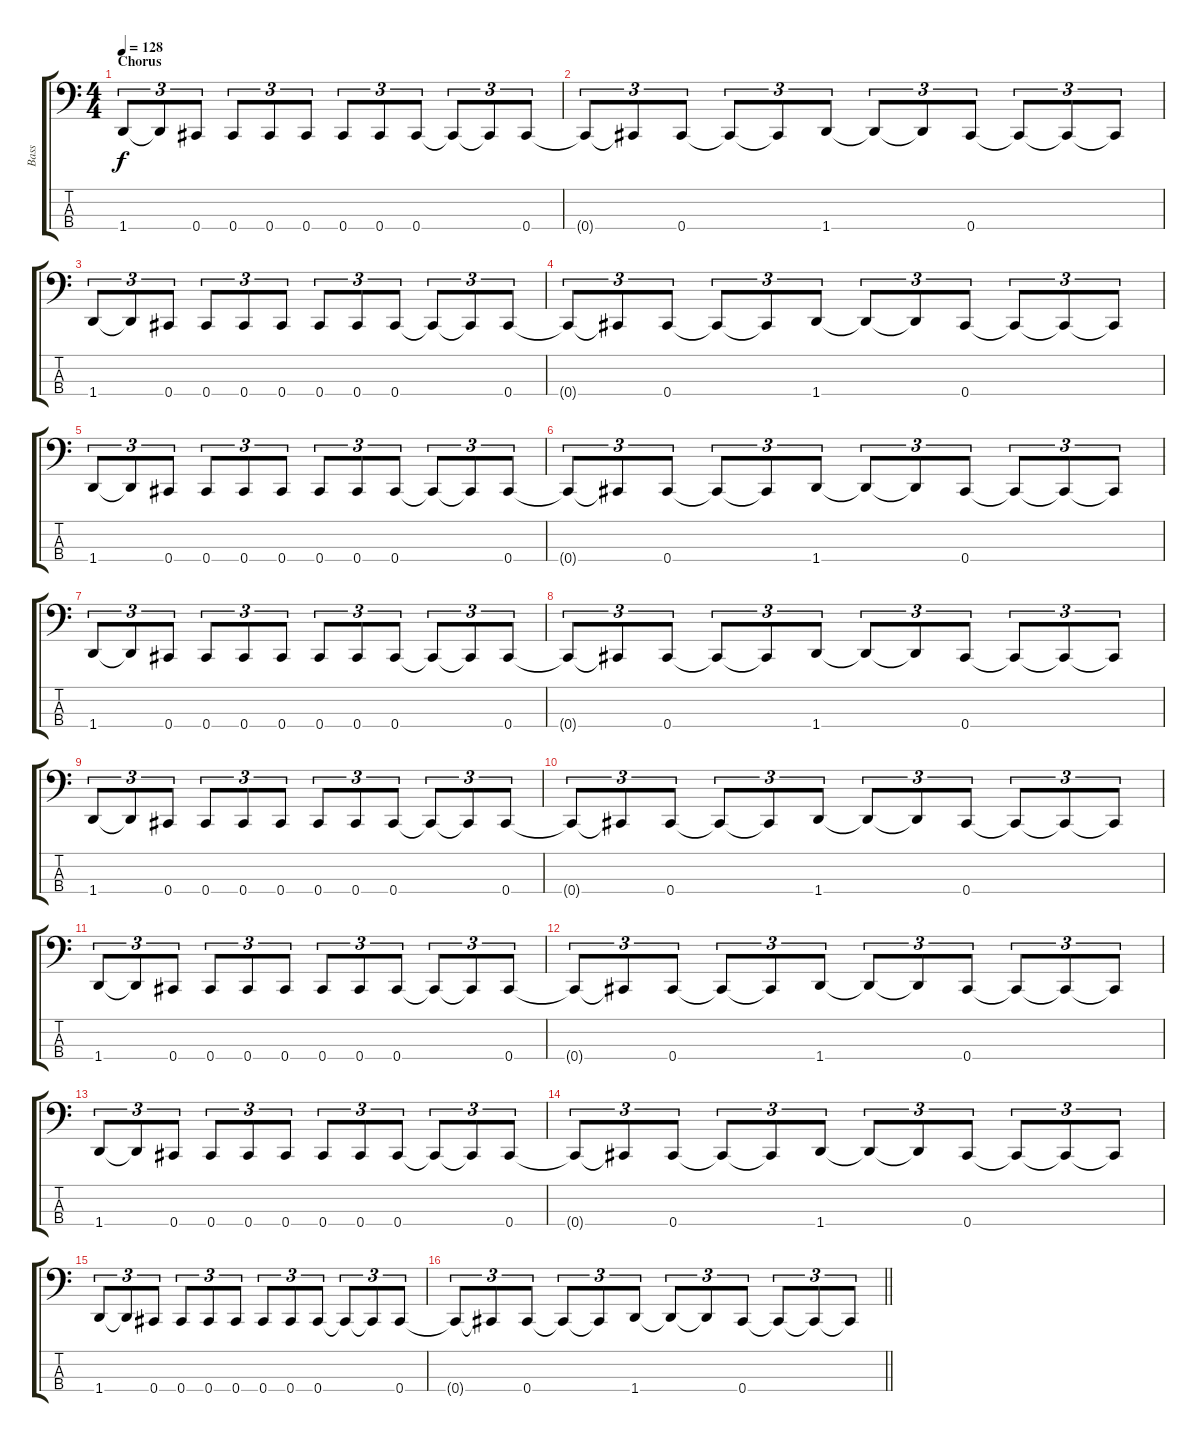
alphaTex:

\track ("Bass" "Bass") {instrument electricbassfinger}
\staff {score tabs}
\tuning (Gb2 Db2 Ab1 Db1) {hide}
\ts (4 4)
\section ("" "Chorus")
\tempo 128
\clef f4
\ks c
1.4.8{tu (3 2) dy f} 1.4{t}.8{tu (3 2)} 0.4.8{tu (3 2)} 0.4.8{tu (3 2)} 0.4.8{tu (3 2)} 0.4.8{tu (3 2)} 0.4.8{tu (3 2)} 0.4.8{tu (3 2)} 0.4.8{tu (3 2)} 0.4{t}.8{tu (3 2)} 0.4{t}.8{tu (3 2)} 0.4.8{tu (3 2)} |
0.4{t}.8{tu (3 2)} 0.4{t}.8{tu (3 2)} 0.4.8{tu (3 2)} 0.4{t}.8{tu (3 2)} 0.4{t}.8{tu (3 2)} 1.4.8{tu (3 2)} 1.4{t}.8{tu (3 2)} 1.4{t}.8{tu (3 2)} 0.4.8{tu (3 2)} 0.4{t}.8{tu (3 2)} 0.4{t}.8{tu (3 2)} 0.4{t}.8{tu (3 2)} |
1.4.8{tu (3 2)} 1.4{t}.8{tu (3 2)} 0.4.8{tu (3 2)} 0.4.8{tu (3 2)} 0.4.8{tu (3 2)} 0.4.8{tu (3 2)} 0.4.8{tu (3 2)} 0.4.8{tu (3 2)} 0.4.8{tu (3 2)} 0.4{t}.8{tu (3 2)} 0.4{t}.8{tu (3 2)} 0.4.8{tu (3 2)} |
0.4{t}.8{tu (3 2)} 0.4{t}.8{tu (3 2)} 0.4.8{tu (3 2)} 0.4{t}.8{tu (3 2)} 0.4{t}.8{tu (3 2)} 1.4.8{tu (3 2)} 1.4{t}.8{tu (3 2)} 1.4{t}.8{tu (3 2)} 0.4.8{tu (3 2)} 0.4{t}.8{tu (3 2)} 0.4{t}.8{tu (3 2)} 0.4{t}.8{tu (3 2)} |
1.4.8{tu (3 2)} 1.4{t}.8{tu (3 2)} 0.4.8{tu (3 2)} 0.4.8{tu (3 2)} 0.4.8{tu (3 2)} 0.4.8{tu (3 2)} 0.4.8{tu (3 2)} 0.4.8{tu (3 2)} 0.4.8{tu (3 2)} 0.4{t}.8{tu (3 2)} 0.4{t}.8{tu (3 2)} 0.4.8{tu (3 2)} |
0.4{t}.8{tu (3 2)} 0.4{t}.8{tu (3 2)} 0.4.8{tu (3 2)} 0.4{t}.8{tu (3 2)} 0.4{t}.8{tu (3 2)} 1.4.8{tu (3 2)} 1.4{t}.8{tu (3 2)} 1.4{t}.8{tu (3 2)} 0.4.8{tu (3 2)} 0.4{t}.8{tu (3 2)} 0.4{t}.8{tu (3 2)} 0.4{t}.8{tu (3 2)} |
1.4.8{tu (3 2)} 1.4{t}.8{tu (3 2)} 0.4.8{tu (3 2)} 0.4.8{tu (3 2)} 0.4.8{tu (3 2)} 0.4.8{tu (3 2)} 0.4.8{tu (3 2)} 0.4.8{tu (3 2)} 0.4.8{tu (3 2)} 0.4{t}.8{tu (3 2)} 0.4{t}.8{tu (3 2)} 0.4.8{tu (3 2)} |
0.4{t}.8{tu (3 2)} 0.4{t}.8{tu (3 2)} 0.4.8{tu (3 2)} 0.4{t}.8{tu (3 2)} 0.4{t}.8{tu (3 2)} 1.4.8{tu (3 2)} 1.4{t}.8{tu (3 2)} 1.4{t}.8{tu (3 2)} 0.4.8{tu (3 2)} 0.4{t}.8{tu (3 2)} 0.4{t}.8{tu (3 2)} 0.4{t}.8{tu (3 2)} |
1.4.8{tu (3 2)} 1.4{t}.8{tu (3 2)} 0.4.8{tu (3 2)} 0.4.8{tu (3 2)} 0.4.8{tu (3 2)} 0.4.8{tu (3 2)} 0.4.8{tu (3 2)} 0.4.8{tu (3 2)} 0.4.8{tu (3 2)} 0.4{t}.8{tu (3 2)} 0.4{t}.8{tu (3 2)} 0.4.8{tu (3 2)} |
0.4{t}.8{tu (3 2)} 0.4{t}.8{tu (3 2)} 0.4.8{tu (3 2)} 0.4{t}.8{tu (3 2)} 0.4{t}.8{tu (3 2)} 1.4.8{tu (3 2)} 1.4{t}.8{tu (3 2)} 1.4{t}.8{tu (3 2)} 0.4.8{tu (3 2)} 0.4{t}.8{tu (3 2)} 0.4{t}.8{tu (3 2)} 0.4{t}.8{tu (3 2)} |
1.4.8{tu (3 2)} 1.4{t}.8{tu (3 2)} 0.4.8{tu (3 2)} 0.4.8{tu (3 2)} 0.4.8{tu (3 2)} 0.4.8{tu (3 2)} 0.4.8{tu (3 2)} 0.4.8{tu (3 2)} 0.4.8{tu (3 2)} 0.4{t}.8{tu (3 2)} 0.4{t}.8{tu (3 2)} 0.4.8{tu (3 2)} |
0.4{t}.8{tu (3 2)} 0.4{t}.8{tu (3 2)} 0.4.8{tu (3 2)} 0.4{t}.8{tu (3 2)} 0.4{t}.8{tu (3 2)} 1.4.8{tu (3 2)} 1.4{t}.8{tu (3 2)} 1.4{t}.8{tu (3 2)} 0.4.8{tu (3 2)} 0.4{t}.8{tu (3 2)} 0.4{t}.8{tu (3 2)} 0.4{t}.8{tu (3 2)} |
1.4.8{tu (3 2)} 1.4{t}.8{tu (3 2)} 0.4.8{tu (3 2)} 0.4.8{tu (3 2)} 0.4.8{tu (3 2)} 0.4.8{tu (3 2)} 0.4.8{tu (3 2)} 0.4.8{tu (3 2)} 0.4.8{tu (3 2)} 0.4{t}.8{tu (3 2)} 0.4{t}.8{tu (3 2)} 0.4.8{tu (3 2)} |
0.4{t}.8{tu (3 2)} 0.4{t}.8{tu (3 2)} 0.4.8{tu (3 2)} 0.4{t}.8{tu (3 2)} 0.4{t}.8{tu (3 2)} 1.4.8{tu (3 2)} 1.4{t}.8{tu (3 2)} 1.4{t}.8{tu (3 2)} 0.4.8{tu (3 2)} 0.4{t}.8{tu (3 2)} 0.4{t}.8{tu (3 2)} 0.4{t}.8{tu (3 2)} |
1.4.8{tu (3 2)} 1.4{t}.8{tu (3 2)} 0.4.8{tu (3 2)} 0.4.8{tu (3 2)} 0.4.8{tu (3 2)} 0.4.8{tu (3 2)} 0.4.8{tu (3 2)} 0.4.8{tu (3 2)} 0.4.8{tu (3 2)} 0.4{t}.8{tu (3 2)} 0.4{t}.8{tu (3 2)} 0.4.8{tu (3 2)} |
\barLineRight lightlight
0.4{t}.8{tu (3 2)} 0.4{t}.8{tu (3 2)} 0.4.8{tu (3 2)} 0.4{t}.8{tu (3 2)} 0.4{t}.8{tu (3 2)} 1.4.8{tu (3 2)} 1.4{t}.8{tu (3 2)} 1.4{t}.8{tu (3 2)} 0.4.8{tu (3 2)} 0.4{t}.8{tu (3 2)} 0.4{t}.8{tu (3 2)} 0.4{t}.8{tu (3 2)}
